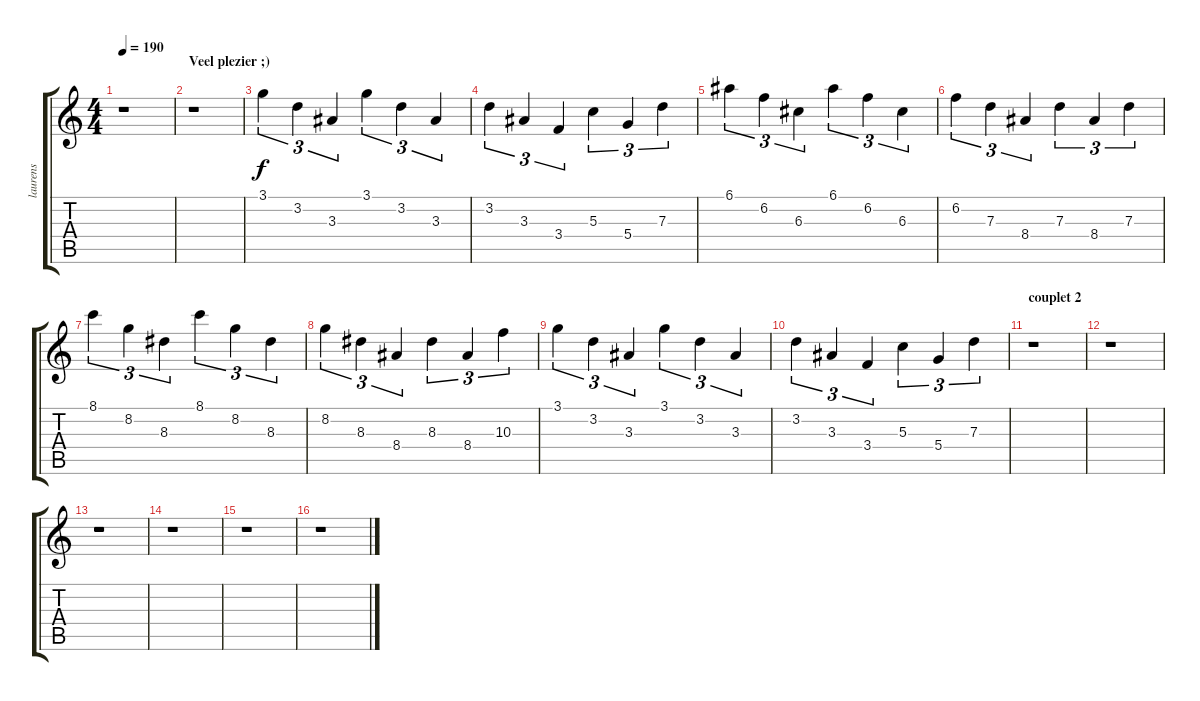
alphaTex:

\track ("laurens" "laurens") {instrument acousticguitarnylon}
\staff {score tabs}
\tuning (E4 B3 G3 D3 A2 E2) {hide}
\ts (4 4)
\tempo 190
\clef g2
\ks c
r.1{dy f} |
\section ("" "Veel plezier ;)")
r.1 |
3.1.4{tu (3 2)} 3.2.4{tu (3 2)} 3.3.4{tu (3 2)} 3.1.4{tu (3 2)} 3.2.4{tu (3 2)} 3.3.4{tu (3 2)} |
3.2.4{tu (3 2)} 3.3.4{tu (3 2)} 3.4.4{tu (3 2)} 5.3.4{tu (3 2)} 5.4.4{tu (3 2)} 7.3.4{tu (3 2)} |
6.1.4{tu (3 2)} 6.2.4{tu (3 2)} 6.3.4{tu (3 2)} 6.1.4{tu (3 2)} 6.2.4{tu (3 2)} 6.3.4{tu (3 2)} |
6.2.4{tu (3 2)} 7.3.4{tu (3 2)} 8.4.4{tu (3 2)} 7.3.4{tu (3 2)} 8.4.4{tu (3 2)} 7.3.4{tu (3 2)} |
8.1.4{tu (3 2)} 8.2.4{tu (3 2)} 8.3.4{tu (3 2)} 8.1.4{tu (3 2)} 8.2.4{tu (3 2)} 8.3.4{tu (3 2)} |
8.2.4{tu (3 2)} 8.3.4{tu (3 2)} 8.4.4{tu (3 2)} 8.3.4{tu (3 2)} 8.4.4{tu (3 2)} 10.3.4{tu (3 2)} |
3.1.4{tu (3 2)} 3.2.4{tu (3 2)} 3.3.4{tu (3 2)} 3.1.4{tu (3 2)} 3.2.4{tu (3 2)} 3.3.4{tu (3 2)} |
3.2.4{tu (3 2)} 3.3.4{tu (3 2)} 3.4.4{tu (3 2)} 5.3.4{tu (3 2)} 5.4.4{tu (3 2)} 7.3.4{tu (3 2)} |
\section ("" "couplet 2")
r.1 |
r.1 |
r.1 |
r.1 |
r.1 |
r.1
